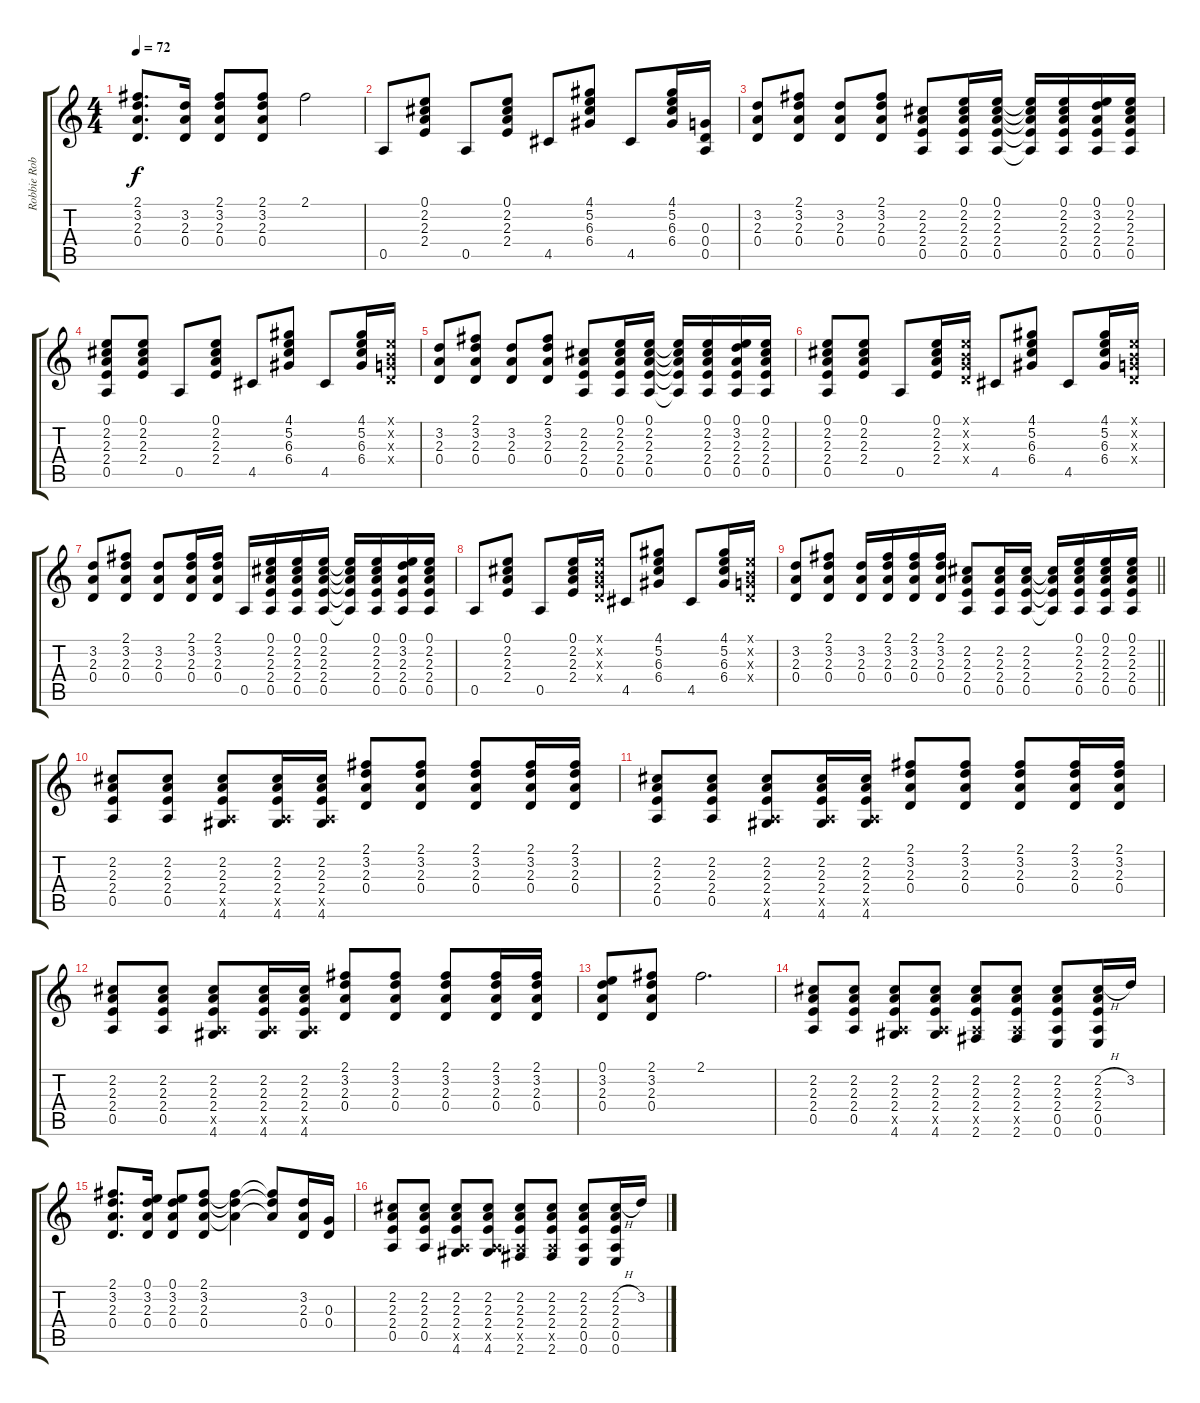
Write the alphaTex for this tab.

\track ("Robbie Robertson" "Robbie Rob") {instrument electricguitarclean}
\staff {score tabs}
\tuning (E4 B3 G3 D3 A2 E2) {hide}
\ts (4 4)
\tempo 72
\clef g2
\ks c
(2.1 3.2 2.3 0.4).8{d dy f} (3.2 2.3 0.4).16 (2.1 3.2 2.3 0.4).8 (2.1 3.2 2.3 0.4).8 2.1.2 |
0.5.8 (0.1 2.2 2.3 2.4).8 0.5.8 (0.1 2.2 2.3 2.4).8 4.5.8 (4.1 5.2 6.3 6.4).8 4.5.8 (4.1 5.2 6.3 6.4).16 (0.3 0.4 0.5).16 |
(3.2 2.3 0.4).8 (2.1 3.2 2.3 0.4).8 (3.2 2.3 0.4).8 (2.1 3.2 2.3 0.4).8 (2.2 2.3 2.4 0.5).8 (0.1 2.2 2.3 2.4 0.5).16 (0.1 2.2 2.3 2.4 0.5).16 (0.1{t} 2.2{t} 2.3{t} 2.4{t} 0.5{t}).16 (0.1 2.2 2.3 2.4 0.5).16 (0.1 3.2 2.3 2.4 0.5).16 (0.1 2.2 2.3 2.4 0.5).16 |
(0.1 2.2 2.3 2.4 0.5).8 (0.1 2.2 2.3 2.4).8 0.5.8 (0.1 2.2 2.3 2.4).8 4.5.8 (4.1 5.2 6.3 6.4).8 4.5.8 (4.1 5.2 6.3 6.4).16 (0.1{x} 0.2{x} 0.3{x} 0.4{x}).16 |
(3.2 2.3 0.4).8 (2.1 3.2 2.3 0.4).8 (3.2 2.3 0.4).8 (2.1 3.2 2.3 0.4).8 (2.2 2.3 2.4 0.5).8 (0.1 2.2 2.3 2.4 0.5).16 (0.1 2.2 2.3 2.4 0.5).16 (0.1{t} 2.2{t} 2.3{t} 2.4{t} 0.5{t}).16 (0.1 2.2 2.3 2.4 0.5).16 (0.1 3.2 2.3 2.4 0.5).16 (0.1 2.2 2.3 2.4 0.5).16 |
(0.1 2.2 2.3 2.4 0.5).8 (0.1 2.2 2.3 2.4).8 0.5.8 (0.1 2.2 2.3 2.4).16 (0.1{x} 0.2{x} 0.3{x} 0.4{x}).16 4.5.8 (4.1 5.2 6.3 6.4).8 4.5.8 (4.1 5.2 6.3 6.4).16 (0.1{x} 0.2{x} 0.3{x} 0.4{x}).16 |
(3.2 2.3 0.4).8 (2.1 3.2 2.3 0.4).8 (3.2 2.3 0.4).8 (2.1 3.2 2.3 0.4).16 (2.1 3.2 2.3 0.4).16 0.5.16 (0.1 2.2 2.3 2.4 0.5).16 (0.1 2.2 2.3 2.4 0.5).16 (0.1 2.2 2.3 2.4 0.5).16 (0.1{t} 2.2{t} 2.3{t} 2.4{t} 0.5{t}).16 (0.1 2.2 2.3 2.4 0.5).16 (0.1 3.2 2.3 2.4 0.5).16 (0.1 2.2 2.3 2.4 0.5).16 |
0.5.8 (0.1 2.2 2.3 2.4).8 0.5.8 (0.1 2.2 2.3 2.4).16 (0.1{x} 0.2{x} 0.3{x} 0.4{x}).16 4.5.8 (4.1 5.2 6.3 6.4).8 4.5.8 (4.1 5.2 6.3 6.4).16 (0.1{x} 0.2{x} 0.3{x} 0.4{x}).16 |
\barLineRight lightlight
(3.2 2.3 0.4).8 (2.1 3.2 2.3 0.4).8 (3.2 2.3 0.4).16 (2.1 3.2 2.3 0.4).16 (2.1 3.2 2.3 0.4).16 (2.1 3.2 2.3 0.4).16 (2.2 2.3 2.4 0.5).8 (2.2 2.3 2.4 0.5).16 (2.2 2.3 2.4 0.5).16 (2.2{t} 2.3{t} 2.4{t} 0.5{t}).16 (0.1 2.2 2.3 2.4 0.5).16 (0.1 2.2 2.3 2.4 0.5).16 (0.1 2.2 2.3 2.4 0.5).16 |
(2.2 2.3 2.4 0.5).8 (2.2 2.3 2.4 0.5).8 (2.2 2.3 2.4 0.5{x} 4.6).8 (2.2 2.3 2.4 0.5{x} 4.6).16 (2.2 2.3 2.4 0.5{x} 4.6).16 (2.1 3.2 2.3 0.4).8 (2.1 3.2 2.3 0.4).8 (2.1 3.2 2.3 0.4).8 (2.1 3.2 2.3 0.4).16 (2.1 3.2 2.3 0.4).16 |
(2.2 2.3 2.4 0.5).8 (2.2 2.3 2.4 0.5).8 (2.2 2.3 2.4 0.5{x} 4.6).8 (2.2 2.3 2.4 0.5{x} 4.6).16 (2.2 2.3 2.4 0.5{x} 4.6).16 (2.1 3.2 2.3 0.4).8 (2.1 3.2 2.3 0.4).8 (2.1 3.2 2.3 0.4).8 (2.1 3.2 2.3 0.4).16 (2.1 3.2 2.3 0.4).16 |
(2.2 2.3 2.4 0.5).8 (2.2 2.3 2.4 0.5).8 (2.2 2.3 2.4 0.5{x} 4.6).8 (2.2 2.3 2.4 0.5{x} 4.6).16 (2.2 2.3 2.4 0.5{x} 4.6).16 (2.1 3.2 2.3 0.4).8 (2.1 3.2 2.3 0.4).8 (2.1 3.2 2.3 0.4).8 (2.1 3.2 2.3 0.4).16 (2.1 3.2 2.3 0.4).16 |
(0.1 3.2 2.3 0.4).8 (2.1 3.2 2.3 0.4).8 2.1.2{d} |
(2.2 2.3 2.4 0.5).8 (2.2 2.3 2.4 0.5).8 (2.2 2.3 2.4 0.5{x} 4.6).8 (2.2 2.3 2.4 0.5{x} 4.6).8 (2.2 2.3 2.4 0.5{x} 2.6).8 (2.2 2.3 2.4 0.5{x} 2.6).8 (2.2 2.3 2.4 0.5 0.6).8 (2.2{h} 2.3 2.4 0.5 0.6).16 3.2.16 |
(2.1 3.2 2.3 0.4).8{d} (0.1 3.2 2.3 0.4).16 (0.1 3.2 2.3 0.4).8 (2.1 3.2 2.3 0.4).8 (2.1{t} 3.2{t} 2.3{t}).4 (2.1{t} 3.2{t} 2.3{t}).8 (3.2 2.3 0.4).16 (0.3 0.4).16 |
(2.2 2.3 2.4 0.5).8 (2.2 2.3 2.4 0.5).8 (2.2 2.3 2.4 0.5{x} 4.6).8 (2.2 2.3 2.4 0.5{x} 4.6).8 (2.2 2.3 2.4 0.5{x} 2.6).8 (2.2 2.3 2.4 0.5{x} 2.6).8 (2.2 2.3 2.4 0.5 0.6).8 (2.2{h} 2.3 2.4 0.5 0.6).16 3.2.16
